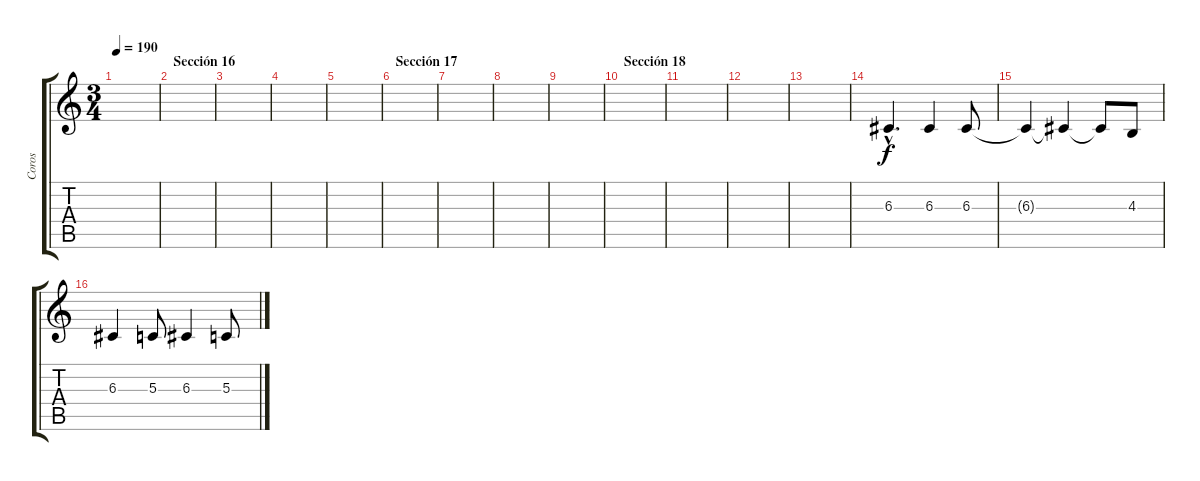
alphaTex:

\track ("Coros" "Coros") {instrument flute}
\staff {score tabs}
\tuning (E4 B3 G3 D3 A2 E2) {hide}
\ts (3 4)
\tempo 190
\clef g2
\ks c
|
\section ("" "Sección 16")
|
|
|
|
\section ("" "Sección 17")
|
|
|
|
\section ("" "Sección 18")
|
|
|
|
\section ("" "")
6.3{hac}.4{d} 6.3.4 6.3.8 |
6.3{t}.4 6.3{t}.4 6.3{t}.8 4.3.8 |
6.3.4 5.3.8 6.3.4 5.3.8
